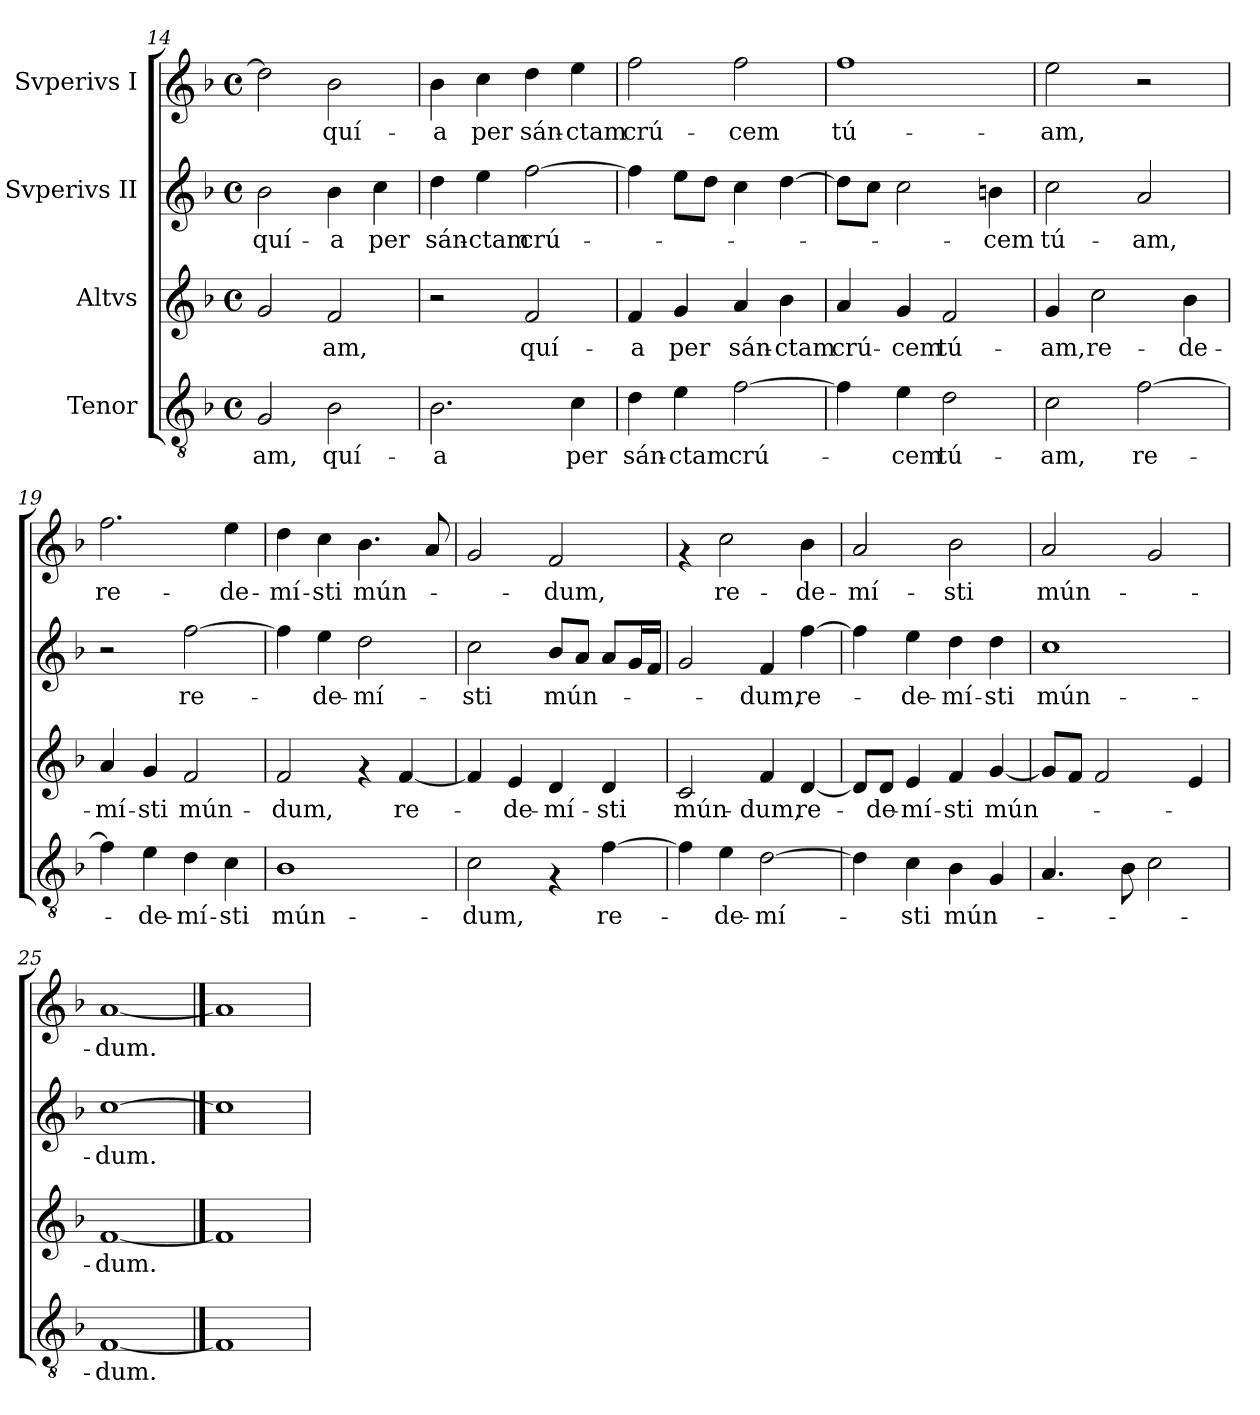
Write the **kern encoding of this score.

**kern	**text	**kern	**text	**kern	**text	**kern	**text
*part4	*part4	*part3	*part3	*part2	*part2	*part1	*part1
*staff4	*staff4	*staff3	*staff3	*staff2	*staff2	*staff1	*staff1
*I"Tenor	*	*I"Altvs	*	*I"Svperivs II	*	*I"Svperivs I	*
*clefGv2	*	*clefG2	*	*clefG2	*	*clefG2	*
*k[b-]	*	*k[b-]	*	*k[b-]	*	*k[b-]	*
*F:	*	*F:	*	*F:	*	*F:	*
*M4/4	*	*M4/4	*	*M4/4	*	*M4/4	*
*met(c)	*	*met(c)	*	*met(c)	*	*met(c)	*
=14	=14	=14	=14	=14	=14	=14	=14
!	!LO:LY:b	!	!	!	!LO:LY:b	!	!
2G/	-am,	2g/	.	2b-\	quí-	2dd\]	.
!	!LO:LY:b	!	!LO:LY:b	!	!LO:LY:b	!	!LO:LY:b
2B-\	quí-	2f/	-am,	4b-\	-a	2b-\	quí-
!	!	!	!	!	!LO:LY:b	!	!
.	.	.	.	4cc\	per	.	.
!!LO:PB:g=z
=15	=15	=15	=15	=15	=15	=15	=15
!	!LO:LY:b	!	!	!	!LO:LY:b	!	!LO:LY:b
2.B-\	-a	2r	.	4dd\	sán-	4b-\	-a
!	!	!	!	!	!LO:LY:b	!	!LO:LY:b
.	.	.	.	4ee\	-ctam	4cc\	per
!	!	!	!LO:LY:b	!	!LO:LY:b	!	!LO:LY:b
.	.	2f/	quí-	[>2ff\	crú-	4dd\	sán-
!	!LO:LY:b	!	!	!	!	!	!LO:LY:b
4c\	per	.	.	.	.	4ee\	-ctam
=16	=16	=16	=16	=16	=16	=16	=16
!	!LO:LY:b	!	!LO:LY:b	!	!	!	!LO:LY:b
4d\	sán-	4f/	-a	4ff\]	.	2ff\	crú-
!	!LO:LY:b	!	!LO:LY:b	!	!	!	!
4e\	-ctam	4g/	per	8ee\L	.	.	.
.	.	.	.	8dd\J	.	.	.
!	!LO:LY:b	!	!LO:LY:b	!	!	!	!LO:LY:b
[>2f\	crú-	4a/	sán-	4cc\	.	2ff\	-cem
!	!	!	!LO:LY:b	!	!	!	!
.	.	4b-\	-ctam	[>4dd\	.	.	.
=17	=17	=17	=17	=17	=17	=17	=17
!	!	!	!LO:LY:b	!	!	!	!LO:LY:b
4f\]	.	4a/	crú-	8dd\L]	.	1ff	tú-
.	.	.	.	8cc\J	.	.	.
!	!LO:LY:b	!	!LO:LY:b	!	!	!	!
4e\	-cem	4g/	-cem	2cc\	.	.	.
!	!LO:LY:b	!	!LO:LY:b	!	!	!	!
2d\	tú-	2f/	tú-	.	.	.	.
!	!	!	!	!	!LO:LY:b	!	!
.	.	.	.	4bn\	-cem	.	.
=18	=18	=18	=18	=18	=18	=18	=18
!	!LO:LY:b	!	!LO:LY:b	!	!LO:LY:b	!	!LO:LY:b
2c\	-am,	4g/	-am,	2cc\	tú-	2ee\	-am,
!	!	!	!LO:LY:b	!	!	!	!
.	.	2cc\	re-	.	.	.	.
!	!LO:LY:b	!	!	!	!LO:LY:b	!	!
[>2f\	re-	.	.	2a/	-am,	2r	.
!	!	!	!LO:LY:b	!	!	!	!
.	.	4b-\	-de-	.	.	.	.
=19	=19	=19	=19	=19	=19	=19	=19
!	!	!	!LO:LY:b	!	!	!	!LO:LY:b
4f\]	.	4a/	-mí-	2r	.	2.ff\	re-
!	!LO:LY:b	!	!LO:LY:b	!	!	!	!
4e\	-de-	4g/	-sti	.	.	.	.
!	!LO:LY:b	!	!LO:LY:b	!	!LO:LY:b	!	!
4d\	-mí-	2f/	mún-	[<2ff\	re-	.	.
!	!LO:LY:b	!	!	!	!	!	!LO:LY:b
4c\	-sti	.	.	.	.	4ee\	-de-
!!LO:LB:g=z
=20	=20	=20	=20	=20	=20	=20	=20
!	!LO:LY:b	!	!LO:LY:b	!	!	!	!LO:LY:b
1B-	mún-	2f/	-dum,	4ff\]	.	4dd\	-mí-
!	!	!	!	!	!LO:LY:b	!	!LO:LY:b
.	.	.	.	4ee\	-de-	4cc\	-sti
!	!	!	!	!	!LO:LY:b	!	!LO:LY:b
.	.	4rf	.	2dd\	-mí-	4.b-\	mún-
!	!	!	!LO:LY:b	!	!	!	!
.	.	[<4f/	re-	.	.	.	.
.	.	.	.	.	.	8a/	.
=21	=21	=21	=21	=21	=21	=21	=21
!	!LO:LY:b	!	!	!	!LO:LY:b	!	!
2c\	-dum,	4f/]	.	2cc\	-sti	2g/	.
!	!	!	!LO:LY:b	!	!	!	!
.	.	4e/	-de-	.	.	.	.
!	!	!	!LO:LY:b	!	!LO:LY:b	!	!LO:LY:b
4rF	.	4d/	-mí-	8b-/L	mún-	2f/	-dum,
.	.	.	.	8a/J	.	.	.
!	!LO:LY:b	!	!LO:LY:b	!	!	!	!
[>4f\	re-	4d/	-sti	8a/L	.	.	.
.	.	.	.	16g/L	.	.	.
.	.	.	.	16f/JJ	.	.	.
=22	=22	=22	=22	=22	=22	=22	=22
!	!	!	!LO:LY:b	!	!	!	!
4f\]	.	2c/	mún-	2g/	.	4rf	.
!	!LO:LY:b	!	!	!	!	!	!LO:LY:b
4e\	-de-	.	.	.	.	2cc\	re-
!	!LO:LY:b	!	!LO:LY:b	!	!LO:LY:b	!	!
[>2d\	-mí-	4f/	-dum,	4f/	-dum,	.	.
!	!	!	!LO:LY:b	!	!LO:LY:b	!	!LO:LY:b
.	.	[<4d/	re-	[>4ff\	re-	4b-\	-de-
=23	=23	=23	=23	=23	=23	=23	=23
!	!	!	!	!	!	!	!LO:LY:b
4d\]	.	8d/L]	.	4ff\]	.	2a/	-mí-
!	!	!	!LO:LY:b	!	!	!	!
.	.	8d/J	-de-	.	.	.	.
!	!LO:LY:b	!	!LO:LY:b	!	!LO:LY:b	!	!
4c\	-sti	4e/	-mí-	4ee\	-de-	.	.
!	!LO:LY:b	!	!LO:LY:b	!	!LO:LY:b	!	!LO:LY:b
4B-\	mún-	4f/	-sti	4dd\	-mí-	2b-\	-sti
!	!	!	!LO:LY:b	!	!LO:LY:b	!	!
4G/	.	[<4g/	mún-	4dd\	-sti	.	.
=24	=24	=24	=24	=24	=24	=24	=24
!	!	!	!	!	!LO:LY:b	!	!LO:LY:b
4.A/	.	8g/L]	.	1cc	mún-	2a/	mún-
.	.	8f/J	.	.	.	.	.
.	.	2f/	.	.	.	.	.
8B-\	.	.	.	.	.	.	.
2c\	.	.	.	.	.	2g/	.
.	.	4e/	.	.	.	.	.
=25	=25	=25	=25	=25	=25	=25	=25
!	!LO:LY:b	!	!LO:LY:b	!	!LO:LY:b	!	!LO:LY:b
[1F	-dum.	[1f	-dum.	[1cc	-dum.	[1a	-dum.
==26	==26	==26	==26	==26	==26	==26	==26
1F]	.	1f]	.	1cc]	.	1a]	.
=	=	=	=	=	=	=	=
*-	*-	*-	*-	*-	*-	*-	*-
